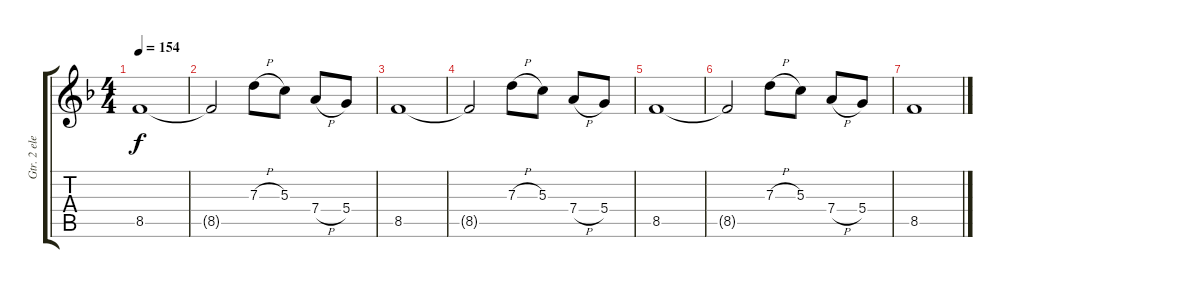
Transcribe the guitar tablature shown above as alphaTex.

\track ("Gtr. 2 elec. w/distortion" "Gtr. 2 ele") {instrument distortionguitar}
\staff {score tabs}
\tuning (E4 B3 G3 D3 A2 E2) {hide}
\ts (4 4)
\tempo 154
\clef g2
\ks f
8.5.1{dy f} |
8.5{t}.2 7.3{h}.8 5.3.8 7.4{h}.8 5.4.8 |
8.5.1{volume 0} |
8.5{t}.2 7.3{h}.8 5.3.8 7.4{h}.8 5.4.8 |
8.5.1 |
8.5{t}.2 7.3{h}.8 5.3.8 7.4{h}.8 5.4.8 |
8.5.1
